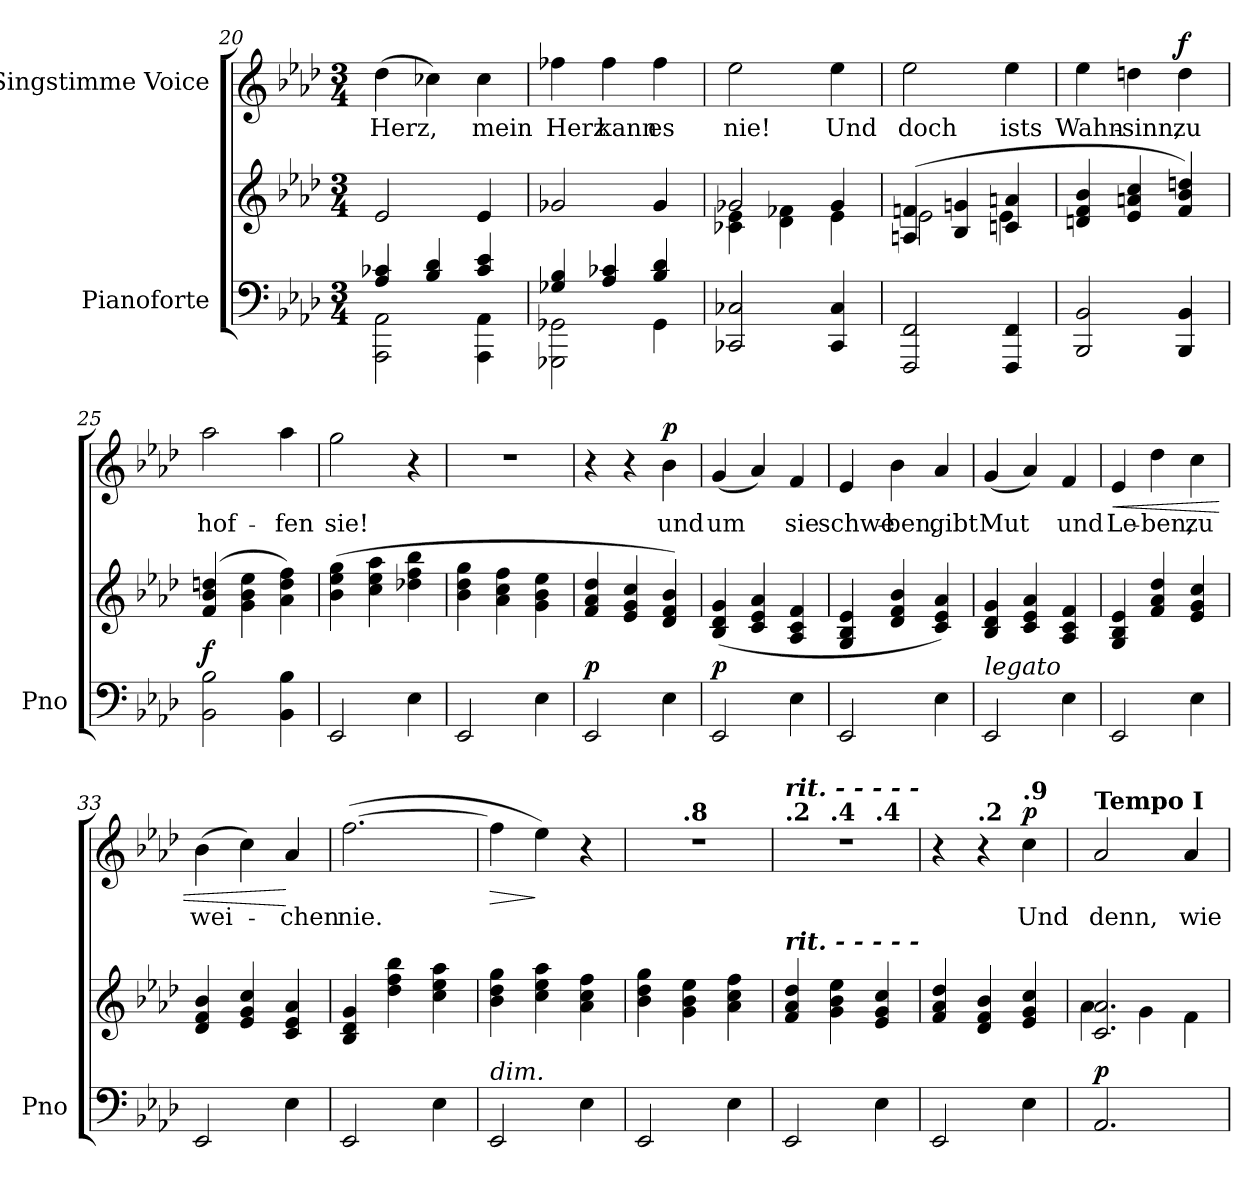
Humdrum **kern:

**kern	**kern	**dynam	**kern	**text	**dynam
*part2	*part2	*part2	*part1	*part1	*part1
*staff3	*staff2	*staff2/3	*staff1	*staff1	*staff1
*I"Pianoforte	*	*	*I"Singstimme Voice	*	*
*I'Pno	*	*	*	*	*
*clefF4	*clefG2	*	*clefG2	*	*
*k[b-e-a-d-]	*k[b-e-a-d-]	*	*k[b-e-a-d-]	*	*
*M3/4	*M3/4	*	*M3/4	*	*
=20	=20	=20	=20	=20	=20
*^	*	*	*	*	*
!	!	!	!	!	!LO:LY:b	!
4A-/ 4c-X/	2AAA-\ 2AA-\	2e-/	.	(>4dd-\	Herz,	.
4B-/ 4d-/	.	.	.	4cc-X\)	.	.
!	!	!	!	!	!LO:LY:b	!
4c-/ 4e-/	4AAA-\ 4AA-\	4e-/	.	4cc-\	mein	.
!!LO:LB:g=z
=21	=21	=21	=21	=21	=21	=21
!	!	!	!	!	!LO:LY:b	!
(>4G-X/ 4B-/	2GGG-X\ 2GG-X\	2g-X/	.	4ff-X\	Herz	.
!	!	!	!	!	!LO:LY:b	!
4A-/ 4c-X/	.	.	.	4ff-\	kann	.
!	!	!	!	!	!LO:LY:b	!
4B-/ 4d-/	4GG-\	4g-/	.	4ff-\	es	.
=22	=22	=22	=22	=22	=22	=22
*	*	*^	*	*	*	*
!	!	!	!	!	!	!LO:LY:b	!
*v	*v	*	*	*	*	*	*
2CC-X/ 2C-X/	2g-X/	4c-X\ 4e-\	.	2ee-\	nie!	.
.	.	4d-\ 4f-X\	.	.	.	.
!	!	!	!	!	!LO:LY:b	!
4CC-/ 4C-/	4g-/	4e-\)	.	4ee-\	Und	.
=23	=23	=23	=23	=23	=23	=23
!	!	!	!	!	!LO:LY:b	!
2FFF/ 2FF/	(>4An/ 4fn/	2e-\	.	2ee-\	doch	.
.	4B-/ 4gn/	.	.	.	.	.
!	!	!	!	!	!LO:LY:b	!
4FFF/ 4FF/	4cn/ 4an/	4e-\	.	4ee-\	ists	.
=24	=24	=24	=24	=24	=24	=24
!	!	!	!	!	!LO:LY:b	!
*	*v	*v	*	*	*	*
2BBB-/ 2BB-/	4dn/ 4f/ 4b-/	.	4ee-\	Wahn-	.
!	!	!	!	!LO:LY:b	!
.	4e-/ 4an/ 4cc/	.	4ddn\	-sinn,	.
!	!	!	!	!LO:LY:b	!LO:DY:a
4BBB-/ 4BB-/	4f/ 4b-/ 4ddn/)	.	4dd\	zu	f
=25	=25	=25	=25	=25	=25
!	!	!LO:DY:a=2	!	!LO:LY:b	!
2BB-\ 2B-\	(>4f/ 4b-/ 4ddn/	f	2aa-\	hof-	.
.	4g\ 4b-\ 4ee-\	.	.	.	.
!	!	!	!	!LO:LY:b	!
4BB-\ 4B-\	4a-\ 4dd\ 4ff\)	.	4aa-\	-fen	.
=26	=26	=26	=26	=26	=26
!	!	!	!	!LO:LY:b	!
2EE-/	(>4b-\ 4ee-\ 4gg\	.	2gg\	sie!	.
.	4cc\ 4ee-\ 4aa-\	.	.	.	.
4E-\	4dd-X\ 4ff\ 4bb-\	.	4r	.	.
=27	=27	=27	=27	=27	=27
2EE-/	4b-\ 4dd-\ 4gg\	.	2.r	.	.
.	4a-\ 4cc\ 4ff\	.	.	.	.
4E-\	4g\ 4b-\ 4ee-\	.	.	.	.
=28	=28	=28	=28	=28	=28
!	!	!LO:DY:a=2	!	!	!
2EE-/	4f/ 4a-/ 4dd-/	p	4r	.	.
.	4e-/ 4g/ 4cc/	.	4r	.	.
!	!	!	!	!LO:LY:b	!LO:DY:a
4E-\	4d-/ 4f/ 4b-/)	.	4b-\	und	p
!!LO:PB:g=z
=29	=29	=29	=29	=29	=29
!	!	!LO:DY:a=2	!	!LO:LY:b	!
2EE-/	(>4B-/ 4d-/ 4g/	p	(<4g/	um	.
.	4c/ 4e-/ 4a-/	.	4a-/)	.	.
!	!	!	!	!LO:LY:b	!
4E-\	4A-/ 4c/ 4f/	.	4f/	sie	.
=30	=30	=30	=30	=30	=30
!	!	!	!	!LO:LY:b	!
2EE-/	4G/ 4B-/ 4e-/	.	4e-/	schwe-	.
!	!	!	!	!LO:LY:b	!
.	4d-/ 4f/ 4b-/	.	4b-\	-ben,	.
!	!	!	!	!LO:LY:b	!
4E-\	4c/ 4e-/ 4a-/)	.	4a-/	gibt	.
=31	=31	=31	=31	=31	=31
!LO:TX:a:i:t=legato	!	!	!	!	!
!	!	!	!	!LO:LY:b	!
2EE-/	4B-/ 4d-/ 4g/	.	(<4g/	Mut	.
.	4c/ 4e-/ 4a-/	.	4a-/)	.	.
!	!	!	!	!LO:LY:b	!
4E-\	4A-/ 4c/ 4f/	.	4f/	und	.
=32	=32	=32	=32	=32	=32
!	!	!	!	!LO:LY:b	!LO:HP:b
2EE-/	4G/ 4B-/ 4e-/	.	4e-/	Le-	<
!	!	!	!	!LO:LY:b	!
.	4f/ 4a-/ 4dd-/	.	4dd-\	-ben,	.
!	!	!	!	!LO:LY:b	!
4E-\	4e-/ 4g/ 4cc/	.	4cc\	zu	.
=33	=33	=33	=33	=33	=33
!	!	!	!	!LO:LY:b	!
2EE-/	4d-/ 4f/ 4b-/	.	(>4b-\	wei-	.
.	4e-/ 4g/ 4cc/	.	4cc\)	.	.
!	!	!	!	!LO:LY:b	!
4E-\	4c/ 4e-/ 4a-/	.	4a-/	-chen	[
=34	=34	=34	=34	=34	=34
!	!	!	!	!LO:LY:b	!
2EE-/	4B-/ 4d-/ 4g/	.	(>[2.ff\	nie.	.
.	4dd-\ 4ff\ 4bb-\	.	.	.	.
4E-\	4cc\ 4ee-\ 4aa-\	.	.	.	.
=35	=35	=35	=35	=35	=35
!LO:TX:a:i:t=dim.	!	!	!	!	!
!	!	!	!	!	!LO:HP:b
2EE-/	4b-\ 4dd-\ 4gg\	.	4ff\]	.	>
.	4cc\ 4ee-\ 4aa-\	.	4ee-\)	.	]
4E-\	4a-\ 4cc\ 4ff\	.	4r	.	.
!!LO:LB:g=z
=36	=36	=36	=36	=36	=36
*	*	*	*MM130	*	*
*	*	*	*^	*	*
*	*	*	*	*^	*	*
2EE-/	4b-\ 4dd-\ 4gg\	.	2.r	4ryy	2ryy	.	.
*	*	*	*MM129	*	*	*	*
!	!	!	!	!LO:TX:a:B:t=.8	!	!	!
.	4g\ 4b-\ 4ee-\	.	.	2ryy	.	.	.
*	*	*	*MM129	*	*	*	*
4E-\	4a-\ 4cc\ 4ff\	.	.	.	4ryy	.	.
=37	=37	=37	=37	=37	=37	=37	=37
*	*	*	*MM127	*	*	*	*
!	!	!	!LO:TX:a:B:t=.2	!	!	!	!
!	!	!	!LO:TX:a:Bi:t=rit.  -   -   -   -   -	!	!	!	!
!	!LO:TX:a:Bi:t=rit.  -   -   -   -   -	!	!	!	!	!	!
2EE-/	4f/ 4a-/ 4dd-/	.	2.r	4ryy	2ryy	.	.
*	*	*	*MM124	*	*	*	*
!	!	!	!	!LO:TX:a:B:t=.4	!	!	!
.	4g\ 4b-\ 4ee-\	.	.	2ryy	.	.	.
*	*	*	*MM120	*	*	*	*
!	!	!	!	!	!LO:TX:a:B:t=.4	!	!
4E-\	4e-/ 4g/ 4cc/	.	.	.	4ryy	.	.
*	*	*	*v	*v	*v	*	*
=38	=38	=38	=38	=38	=38
*	*	*	*MM115	*	*
2EE-/	4f/ 4a-/ 4dd-/	.	4r	.	.
*	*	*	*MM108	*	*
!	!	!	!LO:TX:a:B:t=.2	!	!
.	4d-/ 4f/ 4b-/	.	4r	.	.
*	*	*	*MM99	*	*
!	!	!	!LO:TX:a:B:t=.9	!	!
!	!	!	!	!LO:LY:b	!LO:DY:a
4E-\	4e-/ 4g/ 4cc/	.	4cc\	Und	p
=39	=39	=39	=39	=39	=39
*	*^	*	*	*	*
!	!	!	!	!LO:TX:a:B:t=Tempo I	!	!
!	!	!	!LO:DY:a=2	!	!LO:LY:b	!
2.AA-/	2.c/ 2.a-/	4a-\	p	2a-/	denn,	.
.	.	4g\	.	.	.	.
!	!	!	!	!	!LO:LY:b	!
.	.	4f\	.	4a-/	wie	.
*	*v	*v	*	*	*	*
=	=	=	=	=	=
*-	*-	*-	*-	*-	*-
